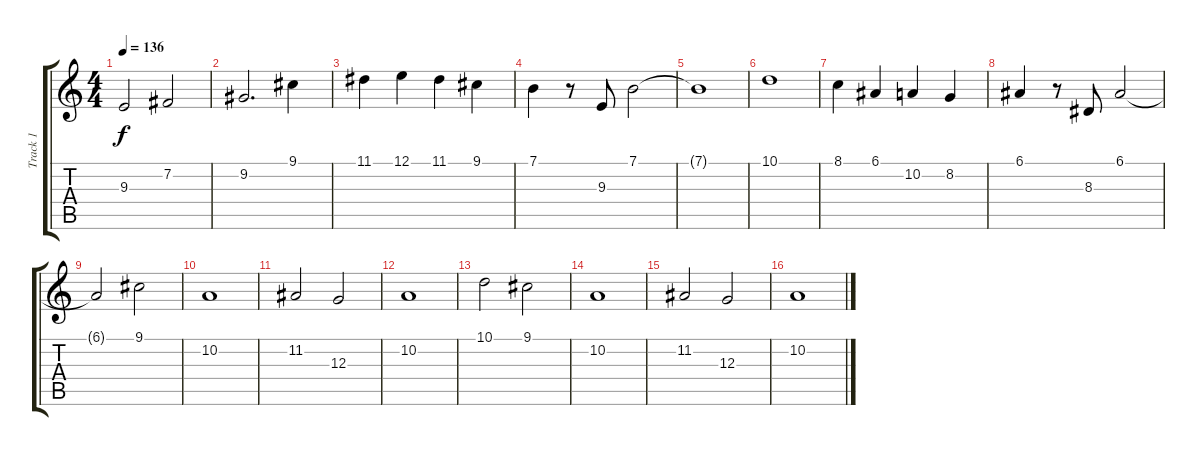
\track ("Track 1" "Track 1") {instrument stringensemble1}
\staff {score tabs}
\tuning (E4 B3 G3 D3 A2 E2) {hide}
\ts (4 4)
\tempo 136
\clef g2
\ks c
9.3.2{dy f} 7.2.2 |
9.2.2{d} 9.1.4 |
11.1.4 12.1.4 11.1.4 9.1.4 |
7.1.4 r.8 9.3.8 7.1.2 |
7.1{t}.1 |
10.1.1 |
8.1.4 6.1.4 10.2.4 8.2.4 |
6.1.4 r.8 8.3.8 6.1.2 |
6.1{t}.2 9.1.2 |
10.2.1 |
11.2.2 12.3.2 |
10.2.1 |
10.1.2 9.1.2 |
10.2.1 |
11.2.2 12.3.2 |
10.2.1
